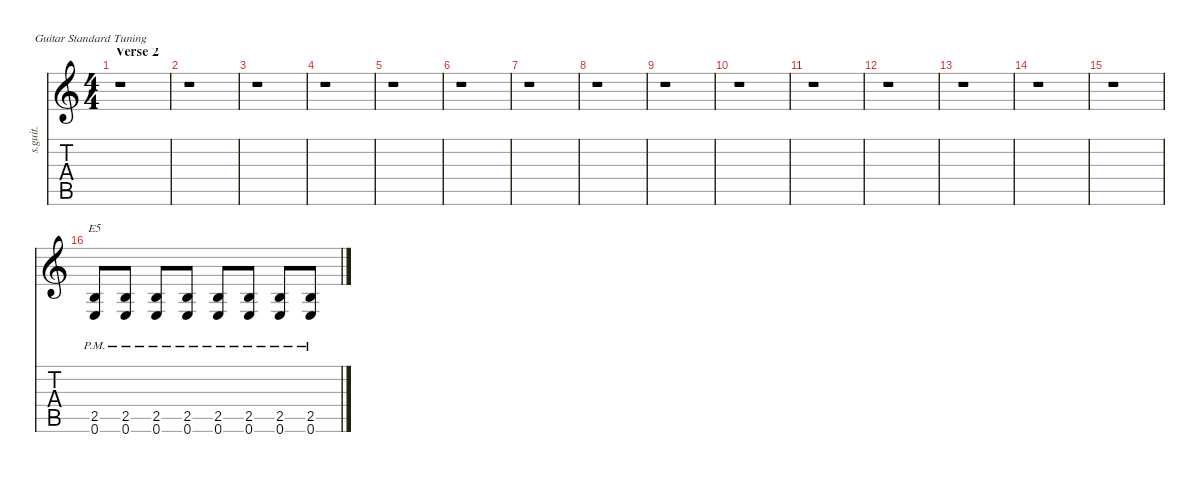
\defaultSystemsLayout 4
\hideDynamics
\bracketExtendMode nobrackets
\track ("James Hetfield - Rhythm Guitar" "s.guit.") {instrument distortionguitar}
\staff {score tabs}
\tuning (E4 B3 G3 D3 A2 E2)
\chord ("E5" 3 1 2 2 0 x) {showdiagram false}
\ts (4 4)
\section ("" "Verse 2")
\tempo (113 hide)
\clef g2
\ks c
r.1{dy f} |
r.1 |
r.1 |
r.1 |
r.1 |
r.1 |
r.1 |
r.1 |
r.1 |
r.1 |
r.1 |
r.1 |
r.1 |
r.1 |
r.1 |
(2.5{pm} 0.6{pm}).8{ch "E5" lyrics (0 "") lyrics (1 "") lyrics (2 "") lyrics (3 "") lyrics (4 "")} (2.5{pm} 0.6{pm}).8{lyrics (0 "") lyrics (1 "") lyrics (2 "") lyrics (3 "") lyrics (4 "")} (2.5{pm} 0.6{pm}).8{lyrics (0 "") lyrics (1 "") lyrics (2 "") lyrics (3 "") lyrics (4 "")} (2.5{pm} 0.6{pm}).8{lyrics (0 "") lyrics (1 "") lyrics (2 "") lyrics (3 "") lyrics (4 "")} (2.5{pm} 0.6{pm}).8{lyrics (0 "") lyrics (1 "") lyrics (2 "") lyrics (3 "") lyrics (4 "")} (2.5{pm} 0.6{pm}).8{lyrics (0 "") lyrics (1 "") lyrics (2 "") lyrics (3 "") lyrics (4 "")} (2.5{pm} 0.6{pm}).8{lyrics (0 "") lyrics (1 "") lyrics (2 "") lyrics (3 "") lyrics (4 "")} (2.5{pm} 0.6{pm}).8{lyrics (0 "") lyrics (1 "") lyrics (2 "") lyrics (3 "") lyrics (4 "")}
